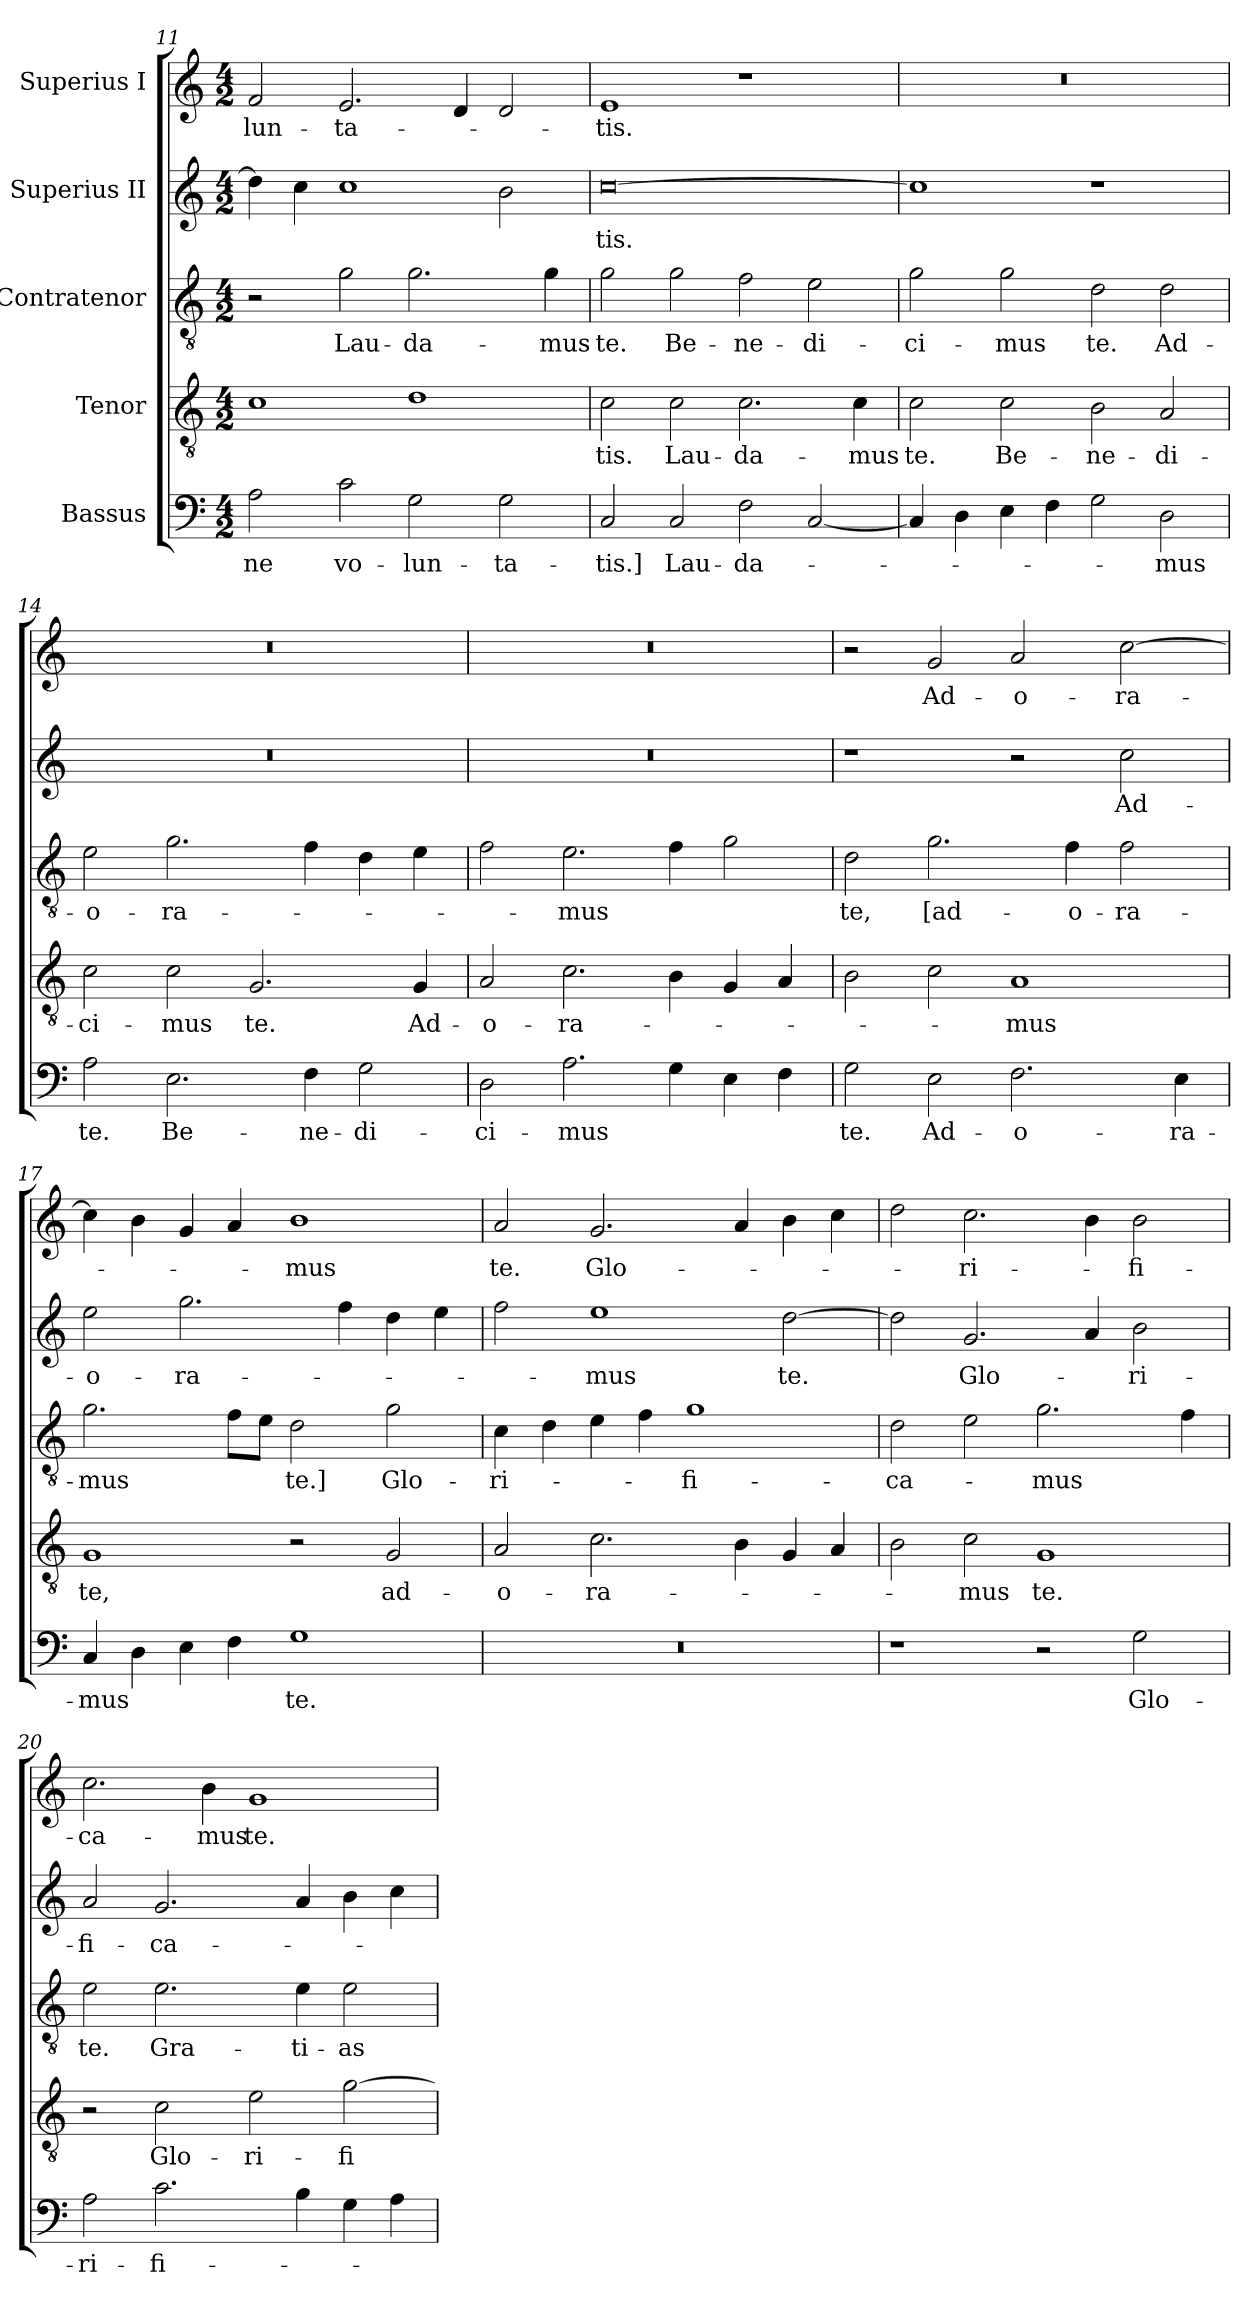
**kern	**text	**kern	**text	**kern	**text	**kern	**text	**kern	**text
*part5	*part5	*part4	*part4	*part3	*part3	*part2	*part2	*part1	*part1
*staff5	*staff5	*staff4	*staff4	*staff3	*staff3	*staff2	*staff2	*staff1	*staff1
*I"Bassus	*	*I"Tenor	*	*I"Contratenor	*	*I"Superius II	*	*I"Superius I	*
*clefF4	*	*clefGv2	*	*clefGv2	*	*clefG2	*	*clefG2	*
*k[]	*	*k[]	*	*k[]	*	*k[]	*	*k[]	*
*M4/2	*	*M4/2	*	*M4/2	*	*M4/2	*	*M4/2	*
=11	=11	=11	=11	=11	=11	=11	=11	=11	=11
2A\	-ne	1c\	.	2r	.	4dd\]	.	2f/	-lun-
.	.	.	.	.	.	4cc\	.	.	.
2c\	vo-	.	.	2g\	Lau-	1cc\	.	2.e/	-ta-
2G\	-lun-	1d\	.	2.g\	-da-	.	.	.	.
.	.	.	.	.	.	.	.	4d/	.
2G\	-ta-	.	.	.	.	2b\	.	2d/	.
.	.	.	.	4g\	-mus	.	.	.	.
=12	=12	=12	=12	=12	=12	=12	=12	=12	=12
2C/	-tis.]	2c\	-tis.	2g\	te.	[0cc\	-tis.	1e/	-tis.
2C/	Lau-	2c\	Lau-	2g\	Be-	.	.	.	.
2F\	-da-	2.c\	-da-	2f\	-ne-	.	.	1r	.
[2C/	.	.	.	2e\	-di-	.	.	.	.
.	.	4c\	-mus	.	.	.	.	.	.
=13	=13	=13	=13	=13	=13	=13	=13	=13	=13
4C/]	.	2c\	te.	2g\	-ci-	1cc\]	.	0r	.
4D\	.	.	.	.	.	.	.	.	.
4E\	.	2c\	Be-	2g\	-mus	.	.	.	.
4F\	.	.	.	.	.	.	.	.	.
2G\	.	2B\	-ne-	2d\	te.	1r	.	.	.
2D\	-mus	2A/	-di-	2d\	Ad-	.	.	.	.
=14	=14	=14	=14	=14	=14	=14	=14	=14	=14
2A\	te.	2c\	-ci-	2e\	-o-	0r	.	0r	.
2.E\	Be-	2c\	-mus	2.g\	-ra-	.	.	.	.
.	.	2.G/	te.	.	.	.	.	.	.
4F\	-ne-	.	.	4f\	.	.	.	.	.
2G\	-di-	.	.	4d\	.	.	.	.	.
.	.	4G/	Ad-	4e\	.	.	.	.	.
=15	=15	=15	=15	=15	=15	=15	=15	=15	=15
2D\	-ci-	2A/	-o-	2f\	.	0r	.	0r	.
2.A\	-mus	2.c\	-ra-	2.e\	-mus	.	.	.	.
4G\	.	4B\	.	4f\	.	.	.	.	.
4E\	.	4G/	.	2g\	.	.	.	.	.
4F\	.	4A/	.	.	.	.	.	.	.
=16	=16	=16	=16	=16	=16	=16	=16	=16	=16
2G\	te.	2B\	.	2d\	te,	1r	.	2r	.
2E\	Ad-	2c\	.	2.g\	[ad-	.	.	2g/	Ad-
2.F\	-o-	1A/	-mus	.	.	2r	.	2a/	-o-
.	.	.	.	4f\	-o-	.	.	.	.
.	.	.	.	2f\	-ra-	2cc\	Ad-	[2cc\	-ra-
4E\	-ra-	.	.	.	.	.	.	.	.
=17	=17	=17	=17	=17	=17	=17	=17	=17	=17
4C/	-mus	1G/	te,	2.g\	-mus	2ee\	-o-	4cc\]	.
4D\	.	.	.	.	.	.	.	4b\	.
4E\	.	.	.	.	.	2.gg\	-ra-	4g/	.
4F\	.	.	.	8f\L	.	.	.	4a/	.
.	.	.	.	8e\J	.	.	.	.	.
1G\	te.	2r	.	2d\	te.]	.	.	1b\	-mus
.	.	.	.	.	.	4ff\	.	.	.
.	.	2G/	ad-	2g\	Glo-	4dd\	.	.	.
.	.	.	.	.	.	4ee\	.	.	.
=18	=18	=18	=18	=18	=18	=18	=18	=18	=18
0r	.	2A/	-o-	4c\	-ri-	2ff\	.	2a/	te.
.	.	.	.	4d\	.	.	.	.	.
.	.	2.c\	-ra-	4e\	.	1ee\	-mus	2.g/	Glo-
.	.	.	.	4f\	.	.	.	.	.
.	.	.	.	1g\	-fi-	.	.	.	.
.	.	4B\	.	.	.	.	.	4a/	.
.	.	4G/	.	.	.	[2dd\	te.	4b\	.
.	.	4A/	.	.	.	.	.	4cc\	.
=19	=19	=19	=19	=19	=19	=19	=19	=19	=19
1r	.	2B\	.	2d\	-ca-	2dd\]	.	2dd\	.
.	.	2c\	-mus	2e\	.	2.g/	Glo-	2.cc\	-ri-
2r	.	1G/	te.	2.g\	-mus	.	.	.	.
.	.	.	.	.	.	4a/	.	4b\	.
2G\	Glo-	.	.	.	.	2b\	-ri-	2b\	-fi-
.	.	.	.	4f\	.	.	.	.	.
=20	=20	=20	=20	=20	=20	=20	=20	=20	=20
2A\	-ri-	2r	.	2e\	te.	2a/	-fi-	2.cc\	-ca-
2.c\	-fi-	2c\	Glo-	2.e\	Gra-	2.g/	-ca-	.	.
.	.	.	.	.	.	.	.	4b\	-mus
.	.	2e\	-ri-	.	.	.	.	1g/	te.
4B\	.	.	.	4e\	-ti-	4a/	.	.	.
4G\	.	[2g\	-fi-	2e\	-as	4b\	.	.	.
4A\	.	.	.	.	.	4cc\	.	.	.
=	=	=	=	=	=	=	=	=	=
*-	*-	*-	*-	*-	*-	*-	*-	*-	*-
